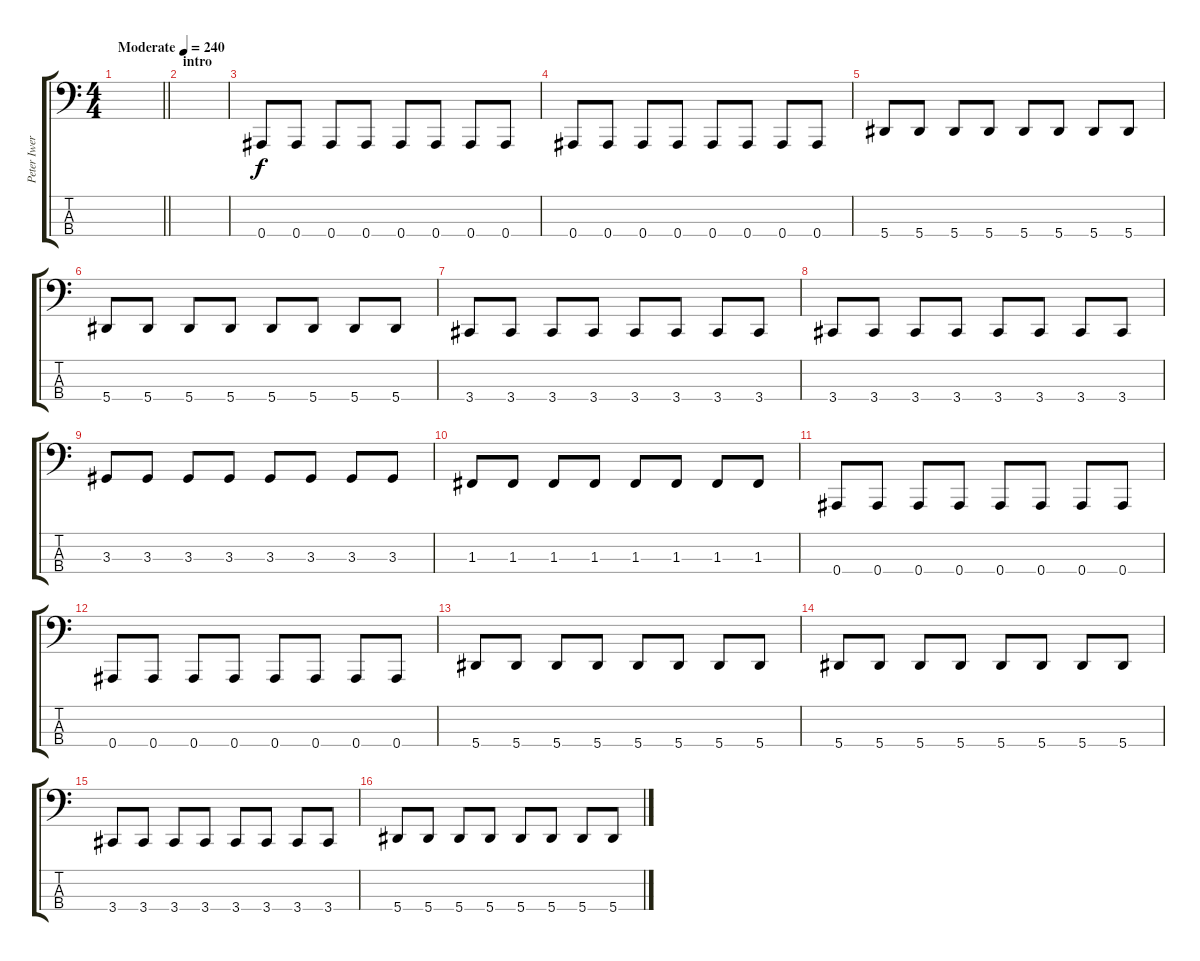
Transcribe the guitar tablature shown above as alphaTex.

\track ("Peter Iwers" "Peter Iwer") {instrument electricbasspick}
\staff {score tabs}
\tuning (Eb2 Bb1 F1 Bb0) {hide}
\ts (4 4)
\tempo (240 "Moderate")
\clef f4
\barLineRight lightlight
\ks c
|
\section ("" "intro")
|
0.4.8 0.4.8 0.4.8 0.4.8 0.4.8 0.4.8 0.4.8 0.4.8 |
0.4.8 0.4.8 0.4.8 0.4.8 0.4.8 0.4.8 0.4.8 0.4.8 |
5.4.8 5.4.8 5.4.8 5.4.8 5.4.8 5.4.8 5.4.8 5.4.8 |
5.4.8 5.4.8 5.4.8 5.4.8 5.4.8 5.4.8 5.4.8 5.4.8 |
3.4.8 3.4.8 3.4.8 3.4.8 3.4.8 3.4.8 3.4.8 3.4.8 |
3.4.8 3.4.8 3.4.8 3.4.8 3.4.8 3.4.8 3.4.8 3.4.8 |
3.3.8 3.3.8 3.3.8 3.3.8 3.3.8 3.3.8 3.3.8 3.3.8 |
1.3.8 1.3.8 1.3.8 1.3.8 1.3.8 1.3.8 1.3.8 1.3.8 |
0.4.8 0.4.8 0.4.8 0.4.8 0.4.8 0.4.8 0.4.8 0.4.8 |
0.4.8 0.4.8 0.4.8 0.4.8 0.4.8 0.4.8 0.4.8 0.4.8 |
5.4.8 5.4.8 5.4.8 5.4.8 5.4.8 5.4.8 5.4.8 5.4.8 |
5.4.8 5.4.8 5.4.8 5.4.8 5.4.8 5.4.8 5.4.8 5.4.8 |
3.4.8 3.4.8 3.4.8 3.4.8 3.4.8 3.4.8 3.4.8 3.4.8 |
5.4.8 5.4.8 5.4.8 5.4.8 5.4.8 5.4.8 5.4.8 5.4.8
